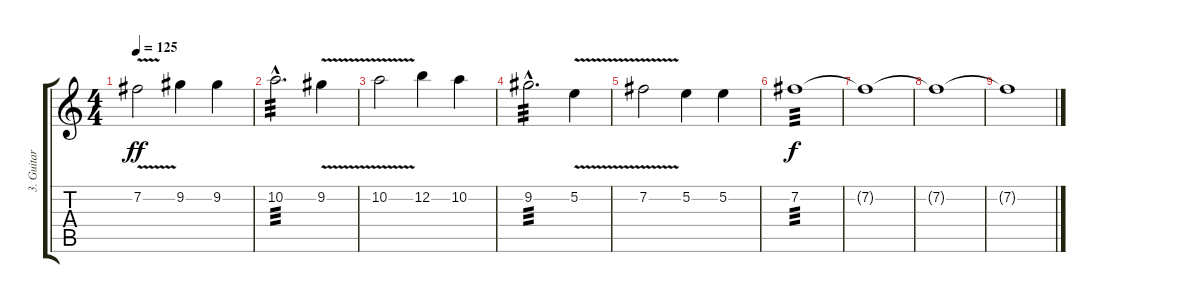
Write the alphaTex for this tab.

\track ("3. Guitar (Lead)" "3. Guitar ") {instrument overdrivenguitar}
\staff {score tabs}
\tuning (E4 B3 G3 D3 A2 D2) {hide}
\ts (4 4)
\tempo 125
\clef g2
\ks c
7.2{v}.2{dy ff} 9.2.4 9.2.4 |
10.2{hac}.2{d tp 3} 9.2{v}.4 |
10.2{v}.2 12.2.4 10.2.4 |
9.2{hac}.2{d tp 3} 5.2{v}.4 |
7.2{v}.2 5.2.4 5.2.4 |
7.2.1{tp 3 dy f volume 0} |
7.2{t}.1 |
7.2{t}.1 |
7.2{t}.1
